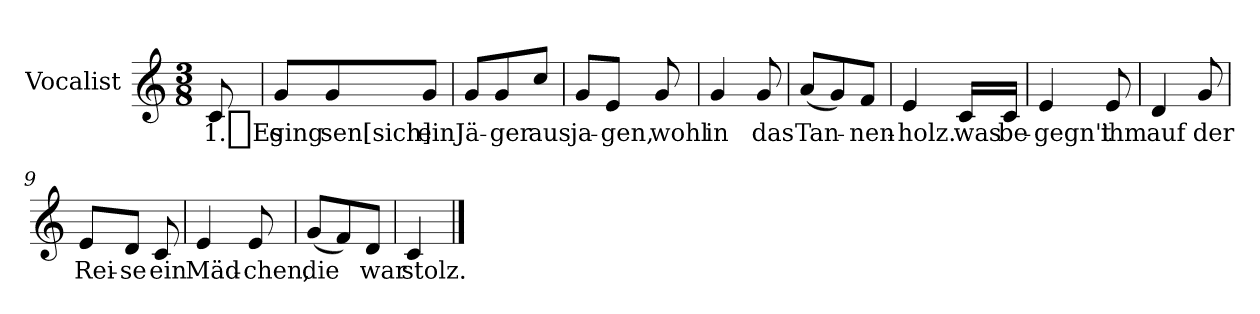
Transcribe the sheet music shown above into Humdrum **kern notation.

**kern	**text
*part1	*part1
*staff1	*staff1
*I"Vocalist	*
*k[]	*
*C:	*
*M3/8	*
=	=
8c	1._Es
=1	=1
8gL	ging
8g	sen[sich]
8gJ	ein
=2	=2
8gL	Jä-
8g	-ger
8ccJ	aus
=3	=3
8gL	ja-
8eJ	-gen,
8g	wohl
=4	=4
4g	in
8g	das
=5	=5
(8aL	Tan-
8g)	.
8fJ	-nen-
=6	=6
4e	-holz.
16cLL	was
16cJJ	be-
=7	=7
4e	-gegn't
8e	ihm
=8	=8
4d	auf
8g	der
=9	=9
8eL	Rei-
8dJ	-se
8c	ein
=10	=10
4e	Mäd-
8e	-chen,
=11	=11
(8gL	die
8f)	.
8dJ	war
=12	=12
4c	stolz.
==	==
*-	*-
